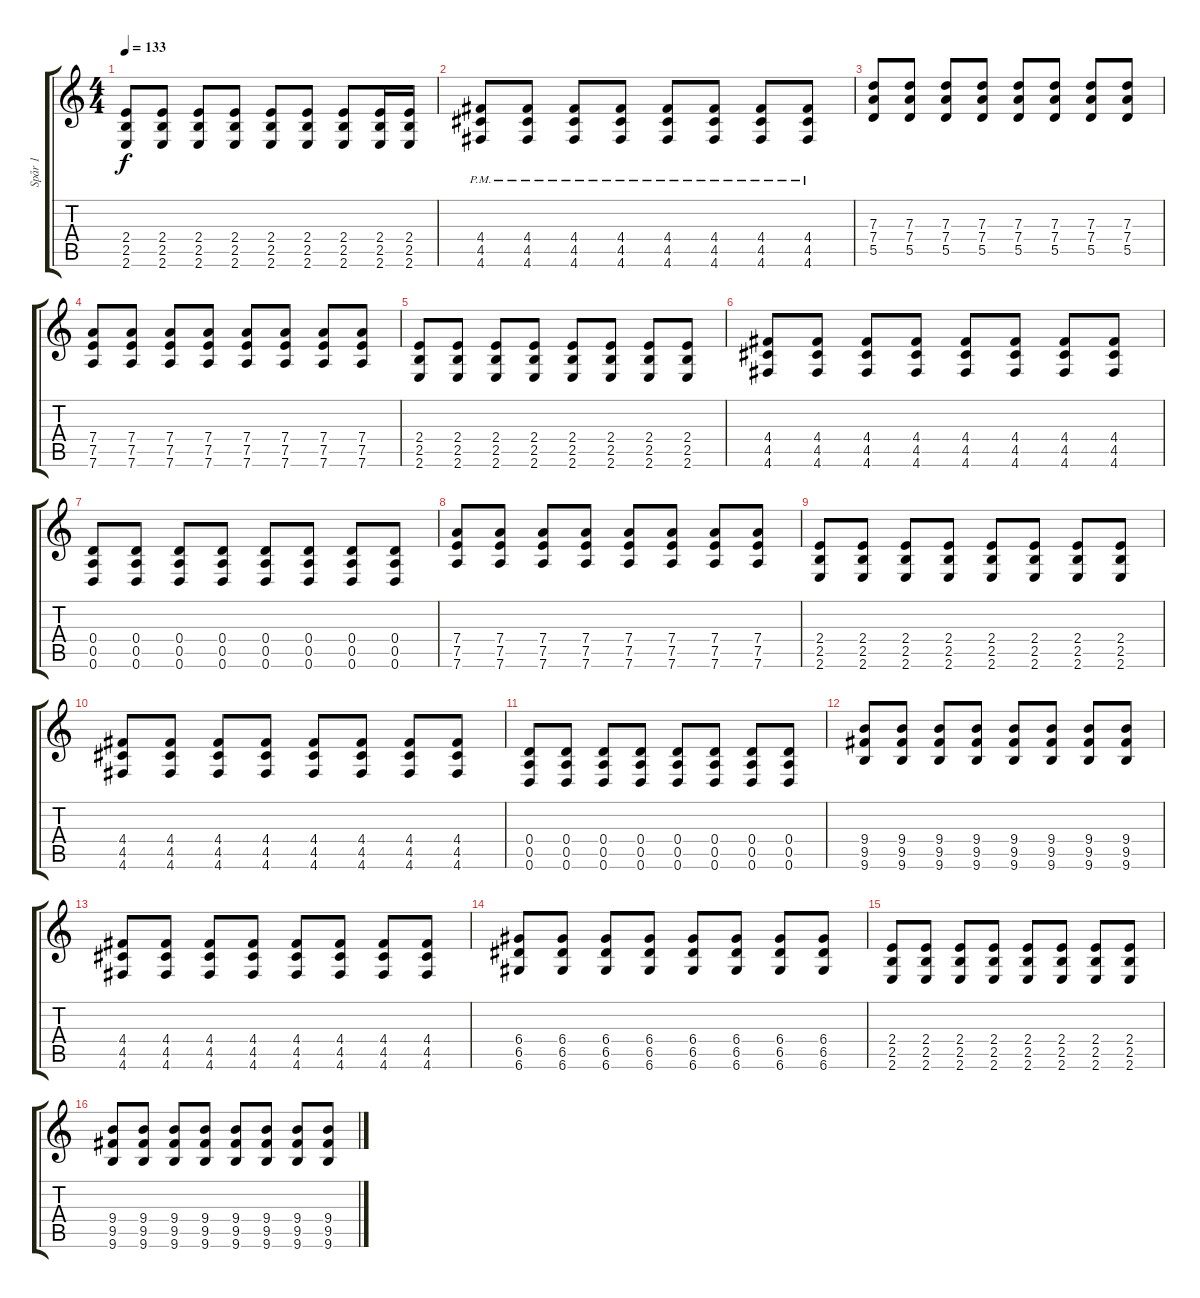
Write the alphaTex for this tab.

\track ("Spår 1" "Spår 1") {instrument distortionguitar}
\staff {score tabs}
\tuning (E4 B3 G3 D3 A2 D2) {hide}
\ts (4 4)
\tempo 133
\clef g2
\ks c
(2.4 2.5 2.6).8{dy f} (2.4 2.5 2.6).8 (2.4 2.5 2.6).8 (2.4 2.5 2.6).8 (2.4 2.5 2.6).8 (2.4 2.5 2.6).8 (2.4 2.5 2.6).8 (2.4 2.5 2.6).16 (2.4 2.5 2.6).16 |
(4.4{pm} 4.5{pm} 4.6{pm}).8{instrument distortionguitar} (4.4{pm} 4.5{pm} 4.6{pm}).8 (4.4{pm} 4.5{pm} 4.6{pm}).8 (4.4{pm} 4.5{pm} 4.6{pm}).8 (4.4{pm} 4.5{pm} 4.6{pm}).8 (4.4{pm} 4.5{pm} 4.6{pm}).8 (4.4{pm} 4.5{pm} 4.6{pm}).8 (4.4{pm} 4.5{pm} 4.6{pm}).8 |
(7.3 7.4 5.5).8 (7.3 7.4 5.5).8 (7.3 7.4 5.5).8 (7.3 7.4 5.5).8 (7.3 7.4 5.5).8 (7.3 7.4 5.5).8 (7.3 7.4 5.5).8 (7.3 7.4 5.5).8 |
(7.4 7.5 7.6).8 (7.4 7.5 7.6).8 (7.4 7.5 7.6).8 (7.4 7.5 7.6).8 (7.4 7.5 7.6).8 (7.4 7.5 7.6).8 (7.4 7.5 7.6).8 (7.4 7.5 7.6).8 |
(2.4 2.5 2.6).8 (2.4 2.5 2.6).8 (2.4 2.5 2.6).8 (2.4 2.5 2.6).8 (2.4 2.5 2.6).8 (2.4 2.5 2.6).8 (2.4 2.5 2.6).8 (2.4 2.5 2.6).8 |
(4.4 4.5 4.6).8 (4.4 4.5 4.6).8 (4.4 4.5 4.6).8 (4.4 4.5 4.6).8 (4.4 4.5 4.6).8 (4.4 4.5 4.6).8 (4.4 4.5 4.6).8 (4.4 4.5 4.6).8 |
(0.4 0.5 0.6).8 (0.4 0.5 0.6).8 (0.4 0.5 0.6).8 (0.4 0.5 0.6).8 (0.4 0.5 0.6).8 (0.4 0.5 0.6).8 (0.4 0.5 0.6).8 (0.4 0.5 0.6).8 |
(7.4 7.5 7.6).8 (7.4 7.5 7.6).8 (7.4 7.5 7.6).8 (7.4 7.5 7.6).8 (7.4 7.5 7.6).8 (7.4 7.5 7.6).8 (7.4 7.5 7.6).8 (7.4 7.5 7.6).8 |
(2.4 2.5 2.6).8 (2.4 2.5 2.6).8 (2.4 2.5 2.6).8 (2.4 2.5 2.6).8 (2.4 2.5 2.6).8 (2.4 2.5 2.6).8 (2.4 2.5 2.6).8 (2.4 2.5 2.6).8 |
(4.4 4.5 4.6).8 (4.4 4.5 4.6).8 (4.4 4.5 4.6).8 (4.4 4.5 4.6).8 (4.4 4.5 4.6).8 (4.4 4.5 4.6).8 (4.4 4.5 4.6).8 (4.4 4.5 4.6).8 |
(0.4 0.5 0.6).8 (0.4 0.5 0.6).8 (0.4 0.5 0.6).8 (0.4 0.5 0.6).8 (0.4 0.5 0.6).8 (0.4 0.5 0.6).8 (0.4 0.5 0.6).8 (0.4 0.5 0.6).8 |
(9.4 9.5 9.6).8 (9.4 9.5 9.6).8 (9.4 9.5 9.6).8 (9.4 9.5 9.6).8 (9.4 9.5 9.6).8 (9.4 9.5 9.6).8 (9.4 9.5 9.6).8 (9.4 9.5 9.6).8 |
(4.4 4.5 4.6).8 (4.4 4.5 4.6).8 (4.4 4.5 4.6).8 (4.4 4.5 4.6).8 (4.4 4.5 4.6).8 (4.4 4.5 4.6).8 (4.4 4.5 4.6).8 (4.4 4.5 4.6).8 |
(6.4 6.5 6.6).8 (6.4 6.5 6.6).8 (6.4 6.5 6.6).8 (6.4 6.5 6.6).8 (6.4 6.5 6.6).8 (6.4 6.5 6.6).8 (6.4 6.5 6.6).8 (6.4 6.5 6.6).8 |
(2.4 2.5 2.6).8 (2.4 2.5 2.6).8 (2.4 2.5 2.6).8 (2.4 2.5 2.6).8 (2.4 2.5 2.6).8 (2.4 2.5 2.6).8 (2.4 2.5 2.6).8 (2.4 2.5 2.6).8 |
(9.4 9.5 9.6).8 (9.4 9.5 9.6).8 (9.4 9.5 9.6).8 (9.4 9.5 9.6).8 (9.4 9.5 9.6).8 (9.4 9.5 9.6).8 (9.4 9.5 9.6).8 (9.4 9.5 9.6).8
